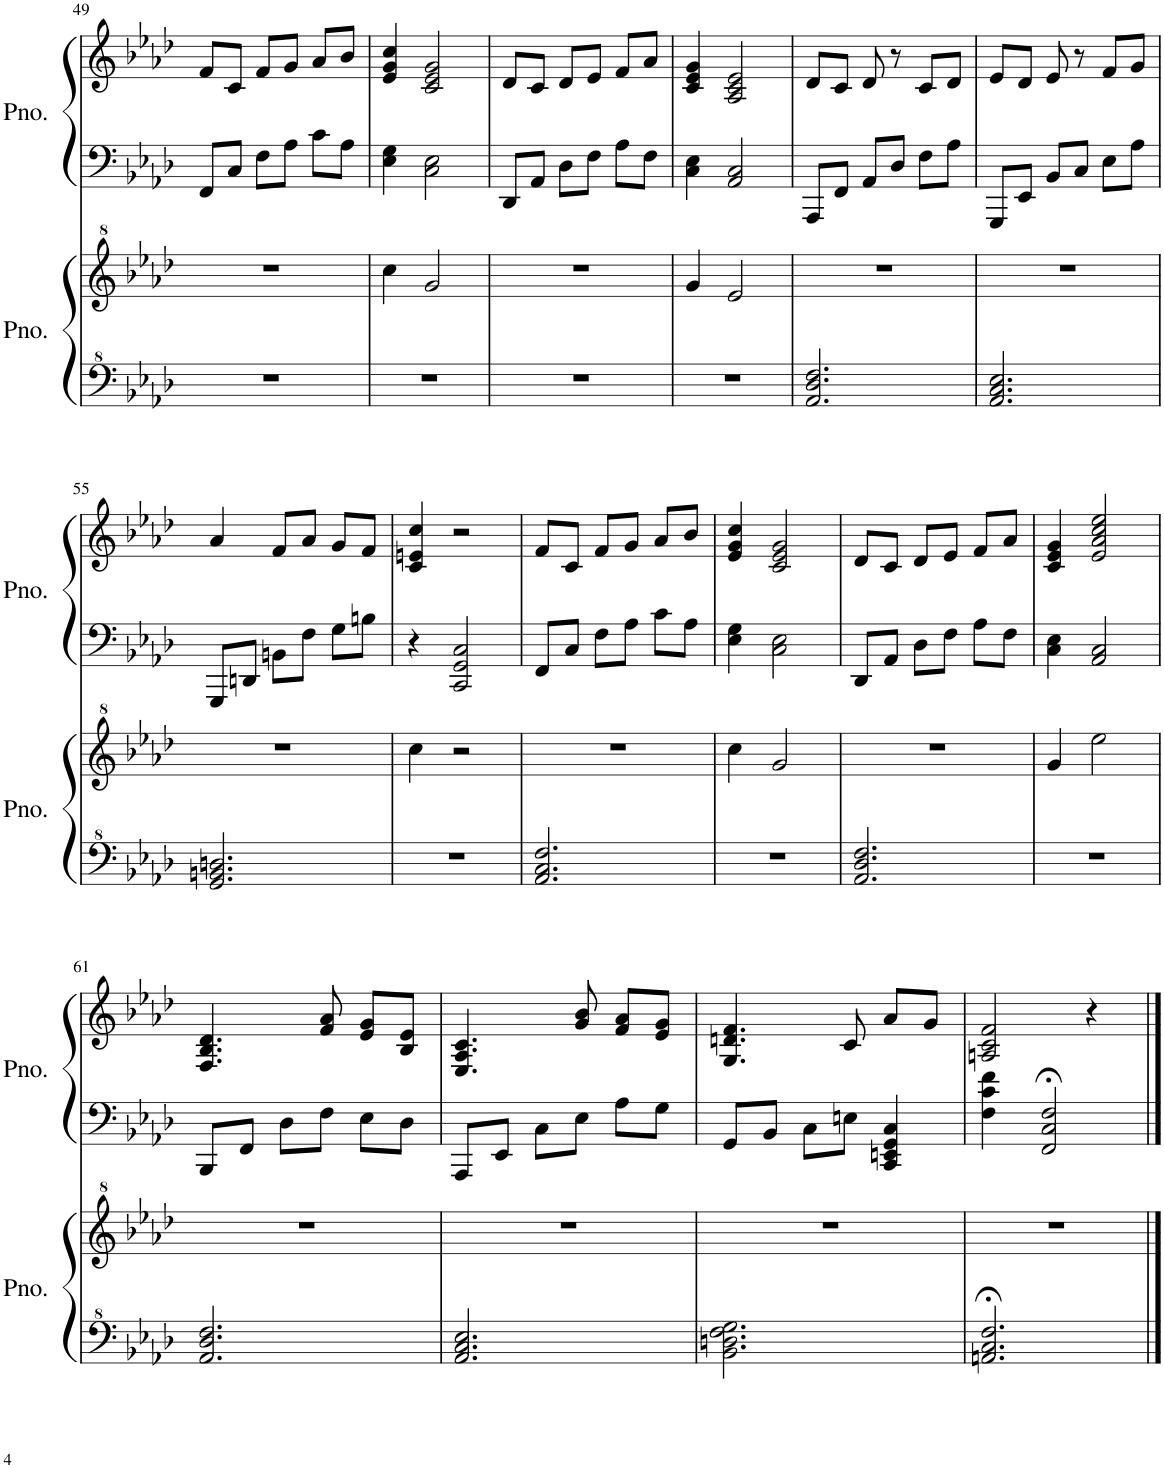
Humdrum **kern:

**kern	**kern	**kern	**kern
*part2	*part2	*part1	*part1
*staff4	*staff3	*staff2	*staff1
*I"Piano	*	*I"Piano	*
*I'Pno.	*	*I'Pno.	*
!!LO:PB:g=z
*clefF^4	*clefG^2	*clefF4	*clefG2
*k[b-e-a-d-]	*k[b-e-a-d-]	*k[b-e-a-d-]	*k[b-e-a-d-]
*M3/4	*M3/4	*M3/4	*M3/4
=49	=49	=49	=49
2.r	2.r	8FF/L	8f/L
.	.	8C/J	8c/J
.	.	8F\L	8f/L
.	.	8A-\J	8g/J
.	.	8c\L	8a-/L
.	.	8A-\J	8b-/J
=50	=50	=50	=50
2.r	4ccc\	4E-\ 4G\	4e-/ 4g/ 4cc/
.	2gg/	2C\ 2E-\	2c/ 2e-/ 2g/
=51	=51	=51	=51
2.r	2.r	8DD-/L	8d-/L
.	.	8AA-/J	8c/J
.	.	8D-\L	8d-/L
.	.	8F\J	8e-/J
.	.	8A-\L	8f/L
.	.	8F\J	8a-/J
=52	=52	=52	=52
2.r	4gg/	4C\ 4E-\	4c/ 4e-/ 4g/
.	2ee-/	2AA-/ 2C/	2A-/ 2c/ 2e-/
=53	=53	=53	=53
2.A-/ 2.d-/ 2.f/	2.r	8AAA-/L	8d-/L
.	.	8FF/J	8c/J
.	.	8AA-/L	8d-/
.	.	8D-/J	8r
.	.	8F\L	8c/L
.	.	8A-\J	8d-/J
=54	=54	=54	=54
2.A-/ 2.c/ 2.e-/	2.r	8GGG/L	8e-/L
.	.	8EE-/J	8d-/J
.	.	8BB-/L	8e-/
.	.	8C/J	8r
.	.	8E-\L	8f/L
.	.	8A-\J	8g/J
!!LO:LB:g=z
=55	=55	=55	=55
2.G/ 2.Bn/ 2.dn/	2.r	8GGG/L	4a-/
.	.	8DDn/J	.
.	.	8BBn\L	8f/L
.	.	8F\J	8a-/J
.	.	8G\L	8g/L
.	.	8Bn\J	8f/J
=56	=56	=56	=56
2.r	4ccc\	4r	4c/ 4en/ 4cc/
.	2r	2CC/ 2GG/ 2C/	2r
=57	=57	=57	=57
2.A-/ 2.c/ 2.f/	2.r	8FF/L	8f/L
.	.	8C/J	8c/J
.	.	8F\L	8f/L
.	.	8A-\J	8g/J
.	.	8c\L	8a-/L
.	.	8A-\J	8b-/J
=58	=58	=58	=58
2.r	4ccc\	4E-\ 4G\	4e-/ 4g/ 4cc/
.	2gg/	2C\ 2E-\	2c/ 2e-/ 2g/
=59	=59	=59	=59
2.A-/ 2.d-/ 2.f/	2.r	8DD-/L	8d-/L
.	.	8AA-/J	8c/J
.	.	8D-\L	8d-/L
.	.	8F\J	8e-/J
.	.	8A-\L	8f/L
.	.	8F\J	8a-/J
=60	=60	=60	=60
2.r	4gg/	4C\ 4E-\	4c/ 4e-/ 4g/
.	2eee-\	2AA-/ 2C/	2e-/ 2a-/ 2cc/ 2ee-/
!!LO:LB:g=z
=61	=61	=61	=61
2.A-/ 2.d-/ 2.f/	2.r	8BBB-/L	4.F/ 4.B-/ 4.d-/
.	.	8FF/J	.
.	.	8D-\L	.
.	.	8F\J	8f/ 8a-/
.	.	8E-\L	8e-/ 8g/L
.	.	8D-\J	8B-/ 8e-/J
=62	=62	=62	=62
2.A-/ 2.c/ 2.e-/	2.r	8AAA-/L	4.E-/ 4.A-/ 4.c/
.	.	8EE-/J	.
.	.	8C\L	.
.	.	8E-\J	8g/ 8b-/
.	.	8A-\L	8f/ 8a-/L
.	.	8G\J	8e-/ 8g/J
=63	=63	=63	=63
2.B-\ 2.dn\ 2.f\ 2.g\	2.r	8GG/L	4.G/ 4.dn/ 4.f/
.	.	8BB-/J	.
.	.	8C\L	.
.	.	8En\J	8c/
.	.	4CC/ 4EEn/ 4GG/ 4C/	8a-/L
.	.	.	8g/J
=64	=64	=64	=64
2.An/;< 2.c/;< 2.f/;<	2.r	4F\ 4c\ 4f\	2An/ 2c/ 2f/
.	.	2FF/;< 2C/;< 2F/;<	.
.	.	.	4r
==	==	==	==
*-	*-	*-	*-
